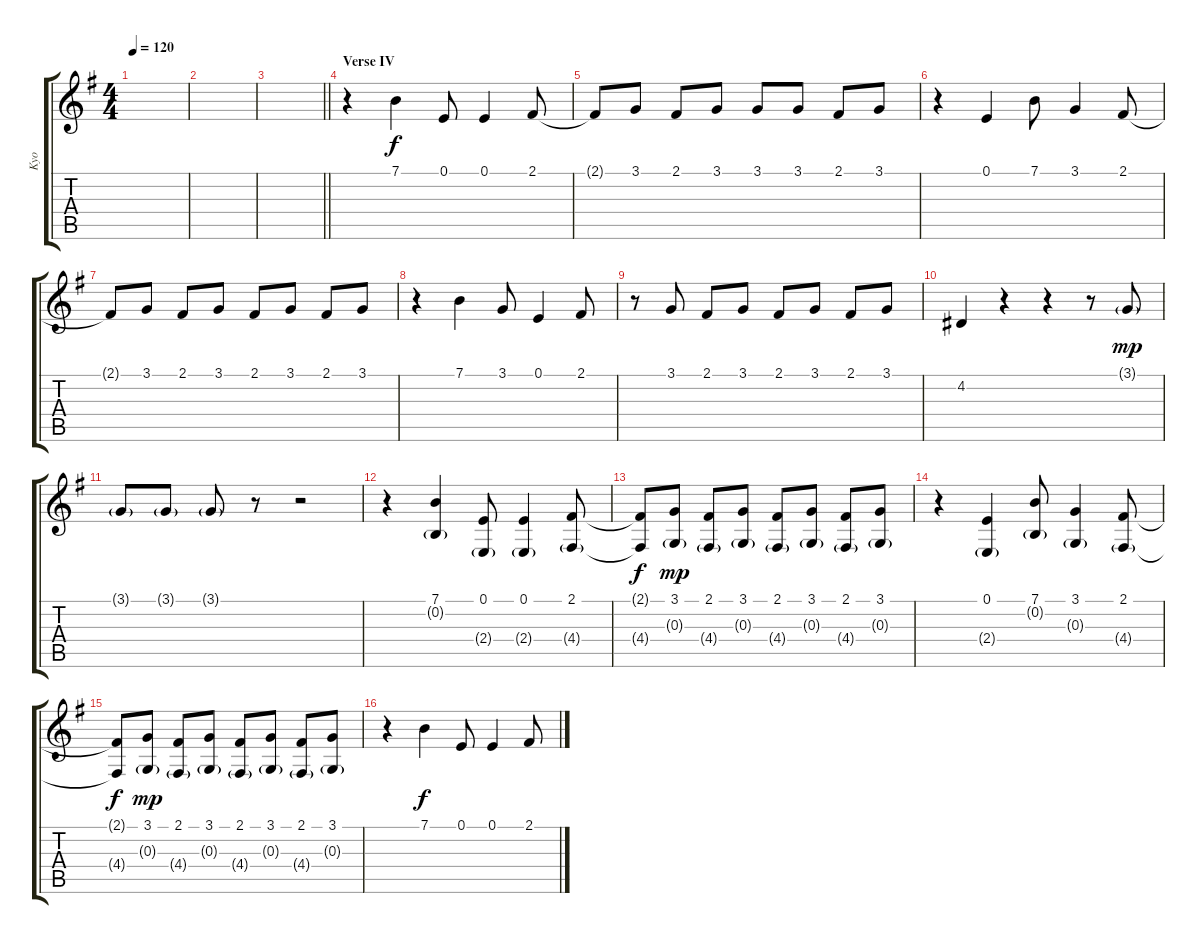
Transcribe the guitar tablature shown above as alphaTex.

\track ("Kyo" "Kyo") {instrument cello}
\staff {score tabs}
\tuning (E4 B3 G3 D3 A2 E2) {hide}
\ts (4 4)
\tempo 120
\clef g2
\ks g
|
|
\barLineRight lightlight
|
\section ("" "Verse IV")
r.4 7.1.4 0.1.8 0.1.4 2.1.8 |
2.1{t}.8 3.1.8 2.1.8 3.1.8 3.1.8 3.1.8 2.1.8 3.1.8 |
r.4 0.1.4 7.1.8 3.1.4 2.1.8 |
2.1{t}.8 3.1.8 2.1.8 3.1.8 2.1.8 3.1.8 2.1.8 3.1.8 |
r.4 7.1.4 3.1.8 0.1.4 2.1.8 |
r.8 3.1.8 2.1.8 3.1.8 2.1.8 3.1.8 2.1.8 3.1.8 |
4.2.4 r.4 r.4 r.8 3.1{g}.8{dy mp} |
3.1{g}.8 3.1{g}.8 3.1{g}.8 r.8 r.2 |
r.4 (7.1 0.2{g}).4 (0.1 2.4{g}).8 (0.1 2.4{g}).4 (2.1 4.4{g}).8 |
(2.1{t} 4.4{t}).8{dy f} (3.1 0.3{g}).8{dy mp} (2.1 4.4{g}).8 (3.1 0.3{g}).8 (2.1 4.4{g}).8 (3.1 0.3{g}).8 (2.1 4.4{g}).8 (3.1 0.3{g}).8 |
r.4 (0.1 2.4{g}).4 (7.1 0.2{g}).8 (3.1 0.3{g}).4 (2.1 4.4{g}).8 |
(2.1{t} 4.4{t}).8{dy f} (3.1 0.3{g}).8{dy mp} (2.1 4.4{g}).8 (3.1 0.3{g}).8 (2.1 4.4{g}).8 (3.1 0.3{g}).8 (2.1 4.4{g}).8 (3.1 0.3{g}).8 |
r.4 7.1.4{dy f} 0.1.8 0.1.4 2.1.8
